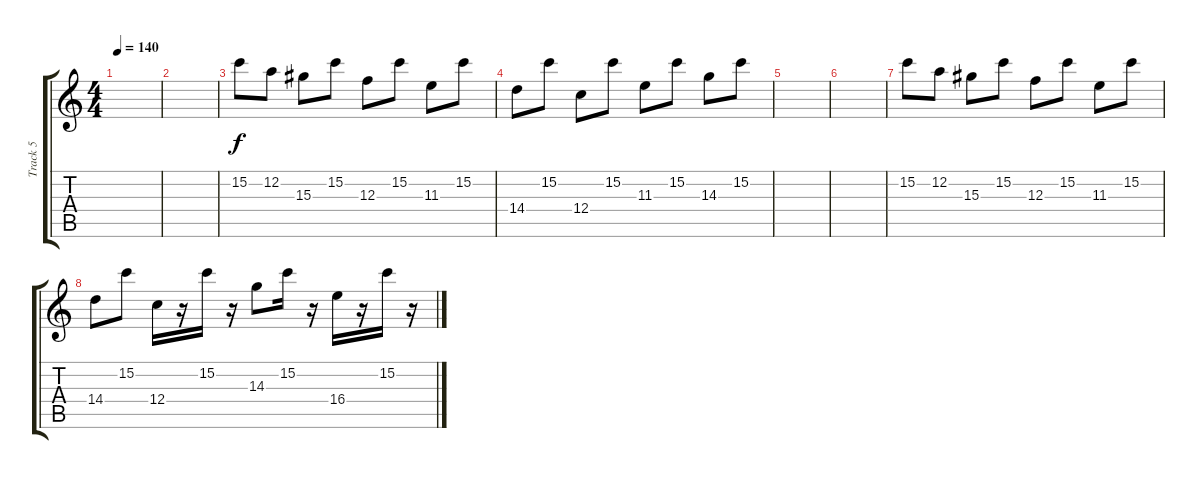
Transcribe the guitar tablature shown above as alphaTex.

\track ("Track 5" "Track 5") {instrument overdrivenguitar}
\staff {score tabs}
\tuning (D4 A3 F3 C3 G2 C2) {hide}
\ts (4 4)
\tempo 140
\clef g2
\ks c
|
|
15.2.8 12.2.8 15.3.8 15.2.8 12.3.8 15.2.8 11.3.8 15.2.8 |
14.4.8 15.2.8 12.4.8 15.2.8 11.3.8 15.2.8 14.3.8 15.2.8 |
|
|
15.2.8 12.2.8 15.3.8 15.2.8 12.3.8 15.2.8 11.3.8 15.2.8 |
14.4.8 15.2.8 12.4.16 r.16 15.2.16 r.16 14.3.8 15.2.16 r.16 16.4.16 r.16 15.2.16 r.16
